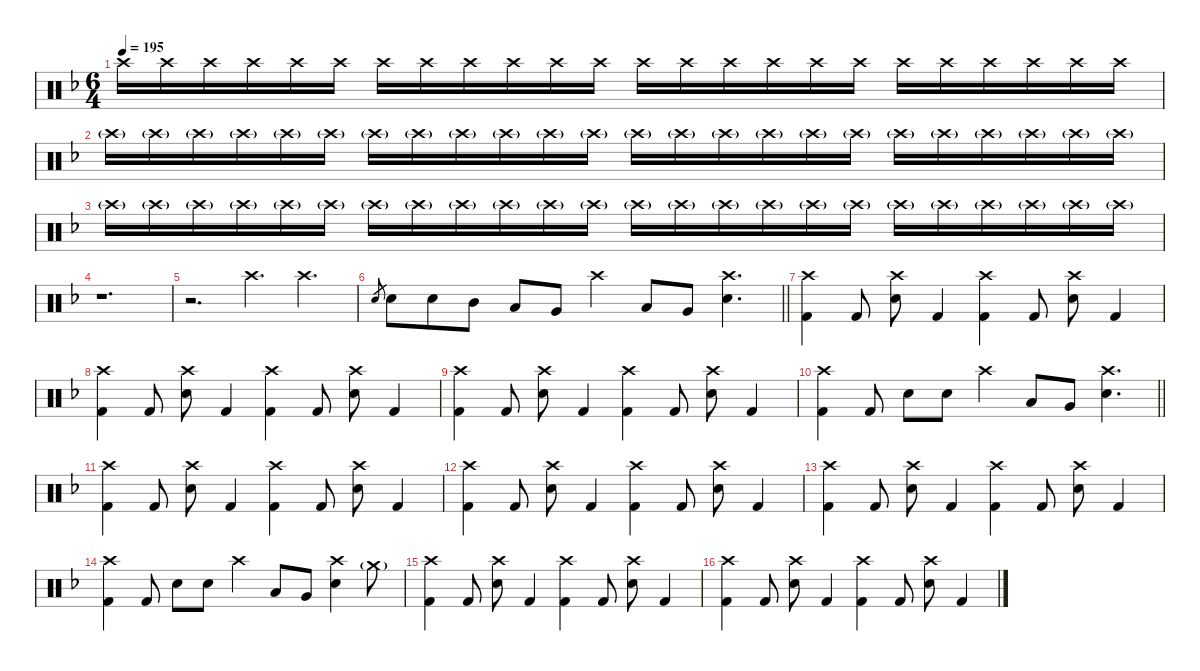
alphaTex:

\defaultSystemsLayout 4
\hideDynamics
\bracketExtendMode nobrackets
\singleTrackTrackNamePolicy hidden
\multiTrackTrackNamePolicy hidden
\firstSystemTrackNameMode fullname
\firstSystemTrackNameOrientation horizontal
\otherSystemsTrackNameOrientation horizontal
\track ("Drums" "drm.") {instrument percussion}
\staff {score}
\articulation defaults
\ts (6 4)
\beaming (8 3 3 3 3)
\tempo 195
\clef neutral
\ks dminor "Crash high (hit)"{acc forcenatural}.16{dy f beam Down} "Crash high (hit)"{acc forcenatural}.16{beam Down} "Crash high (hit)"{acc forcenatural}.16{beam Down} "Crash high (hit)"{acc forcenatural}.16{beam Down} "Crash high (hit)"{acc forcenatural}.16{beam Down} "Crash high (hit)"{acc forcenatural}.16{beam Down} "Crash high (hit)"{acc forcenatural}.16{beam Down} "Crash high (hit)"{acc forcenatural}.16{beam Down} "Crash high (hit)"{acc forcenatural}.16{beam Down} "Crash high (hit)"{acc forcenatural}.16{beam Down} "Crash high (hit)"{acc forcenatural}.16{beam Down} "Crash high (hit)"{acc forcenatural}.16{beam Down} "Crash high (hit)"{acc forcenatural}.16{beam Down} "Crash high (hit)"{acc forcenatural}.16{beam Down} "Crash high (hit)"{acc forcenatural}.16{beam Down} "Crash high (hit)"{acc forcenatural}.16{beam Down} "Crash high (hit)"{acc forcenatural}.16{beam Down} "Crash high (hit)"{acc forcenatural}.16{beam Down} "Crash high (hit)"{acc forcenatural}.16{beam Down} "Crash high (hit)"{acc forcenatural}.16{beam Down} "Crash high (hit)"{acc forcenatural}.16{beam Down} "Crash high (hit)"{acc forcenatural}.16{beam Down} "Crash high (hit)"{acc forcenatural}.16{beam Down} "Crash high (hit)"{acc forcenatural}.16{beam Down}
|
"Crash high (hit)"{g acc forcenatural}.16{dy mf beam Down} "Crash high (hit)"{g acc forcenatural}.16{beam Down} "Crash high (hit)"{g acc forcenatural}.16{beam Down} "Crash high (hit)"{g acc forcenatural}.16{beam Down} "Crash high (hit)"{g acc forcenatural}.16{beam Down} "Crash high (hit)"{g acc forcenatural}.16{beam Down} "Crash high (hit)"{g acc forcenatural}.16{beam Down} "Crash high (hit)"{g acc forcenatural}.16{beam Down} "Crash high (hit)"{g acc forcenatural}.16{beam Down} "Crash high (hit)"{g acc forcenatural}.16{beam Down} "Crash high (hit)"{g acc forcenatural}.16{beam Down} "Crash high (hit)"{g acc forcenatural}.16{beam Down} "Crash high (hit)"{g acc forcenatural}.16{beam Down} "Crash high (hit)"{g acc forcenatural}.16{beam Down} "Crash high (hit)"{g acc forcenatural}.16{beam Down} "Crash high (hit)"{g acc forcenatural}.16{beam Down} "Crash high (hit)"{g acc forcenatural}.16{beam Down} "Crash high (hit)"{g acc forcenatural}.16{beam Down} "Crash high (hit)"{g acc forcenatural}.16{beam Down} "Crash high (hit)"{g acc forcenatural}.16{beam Down} "Crash high (hit)"{g acc forcenatural}.16{beam Down} "Crash high (hit)"{g acc forcenatural}.16{beam Down} "Crash high (hit)"{g acc forcenatural}.16{beam Down} "Crash high (hit)"{g acc forcenatural}.16{beam Down} |
"Crash high (hit)"{g acc forcenatural}.16{beam Down} "Crash high (hit)"{g acc forcenatural}.16{beam Down} "Crash high (hit)"{g acc forcenatural}.16{beam Down} "Crash high (hit)"{g acc forcenatural}.16{beam Down} "Crash high (hit)"{g acc forcenatural}.16{beam Down} "Crash high (hit)"{g acc forcenatural}.16{beam Down} "Crash high (hit)"{g acc forcenatural}.16{beam Down} "Crash high (hit)"{g acc forcenatural}.16{beam Down} "Crash high (hit)"{g acc forcenatural}.16{beam Down} "Crash high (hit)"{g acc forcenatural}.16{beam Down} "Crash high (hit)"{g acc forcenatural}.16{beam Down} "Crash high (hit)"{g acc forcenatural}.16{beam Down} "Crash high (hit)"{g acc forcenatural}.16{beam Down} "Crash high (hit)"{g acc forcenatural}.16{beam Down} "Crash high (hit)"{g acc forcenatural}.16{beam Down} "Crash high (hit)"{g acc forcenatural}.16{beam Down} "Crash high (hit)"{g acc forcenatural}.16{beam Down} "Crash high (hit)"{g acc forcenatural}.16{beam Down} "Crash high (hit)"{g acc forcenatural}.16{beam Down} "Crash high (hit)"{g acc forcenatural}.16{beam Down} "Crash high (hit)"{g acc forcenatural}.16{beam Down} "Crash high (hit)"{g acc forcenatural}.16{beam Down} "Crash high (hit)"{g acc forcenatural}.16{beam Down} "Crash high (hit)"{g acc forcenatural}.16{beam Down} |
r.1{d beam Down} |
r.2{d beam Down} "Crash high (hit)"{acc forcenatural}.4{d dy f beam Down} "Crash high (hit)"{acc forcenatural}.4{d beam Down} |
\barLineRight lightlight "Electric Snare (hit)"{acc forcenatural}.8{gr dy mf beam Up} "Snare (hit) 2"{acc forcenatural}.8{dy f beam Down} "Snare (hit) 2"{acc forcenatural}.8{beam Down} "Mid Tom (hit)"{acc forcenatural}.8{beam Down} "Low Tom (hit)"{acc forcenatural}.8{beam Up} "Very Low Tom (hit)"{acc forcenatural}.8{beam Up} "Crash high (hit)"{acc forcenatural}.4{beam Down} "Low Tom (hit)"{acc forcenatural}.8{beam Up} "Very Low Tom (hit)"{acc forcenatural}.8{beam Up}
("Crash high (hit)"{acc forcenatural} "Snare (hit) 2"{acc forcenatural}).4{d beam Down} |
("Crash high (hit)"{acc forcenatural} "Kick (hit) 2"{acc forcenatural}).4{beam Down} "Kick (hit) 2"{acc forcenatural}.8{beam Up} ("Crash high (hit)"{acc forcenatural} "Snare (hit) 2"{acc forcenatural}).8{beam Down} "Kick (hit) 2"{acc forcenatural}.4{beam Up} ("Crash high (hit)"{acc forcenatural} "Kick (hit) 2"{acc forcenatural}).4{beam Down} "Kick (hit) 2"{acc forcenatural}.8{beam Up} ("Crash high (hit)"{acc forcenatural} "Snare (hit) 2"{acc forcenatural}).8{beam Down} "Kick (hit) 2"{acc forcenatural}.4{beam Up} |
("Crash high (hit)"{acc forcenatural} "Kick (hit) 2"{acc forcenatural}).4{beam Down} "Kick (hit) 2"{acc forcenatural}.8{beam Up} ("Crash high (hit)"{acc forcenatural} "Snare (hit) 2"{acc forcenatural}).8{beam Down} "Kick (hit) 2"{acc forcenatural}.4{beam Up} ("Crash high (hit)"{acc forcenatural} "Kick (hit) 2"{acc forcenatural}).4{beam Down} "Kick (hit) 2"{acc forcenatural}.8{beam Up} ("Crash high (hit)"{acc forcenatural} "Snare (hit) 2"{acc forcenatural}).8{beam Down} "Kick (hit) 2"{acc forcenatural}.4{beam Up} |
("Crash high (hit)"{acc forcenatural} "Kick (hit) 2"{acc forcenatural}).4{beam Down} "Kick (hit) 2"{acc forcenatural}.8{beam Up} ("Crash high (hit)"{acc forcenatural} "Snare (hit) 2"{acc forcenatural}).8{beam Down} "Kick (hit) 2"{acc forcenatural}.4{beam Up} ("Crash high (hit)"{acc forcenatural} "Kick (hit) 2"{acc forcenatural}).4{beam Down} "Kick (hit) 2"{acc forcenatural}.8{beam Up} ("Crash high (hit)"{acc forcenatural} "Snare (hit) 2"{acc forcenatural}).8{beam Down} "Kick (hit) 2"{acc forcenatural}.4{beam Up} |
\barLineRight lightlight
("Crash high (hit)"{acc forcenatural} "Kick (hit) 2"{acc forcenatural}).4{beam Down} "Kick (hit) 2"{acc forcenatural}.8{beam Up} "Snare (hit) 2"{acc forcenatural}.8{beam Down} "Snare (hit) 2"{acc forcenatural}.8{beam Down} "Crash high (hit)"{acc forcenatural}.4{beam Down} "Low Tom (hit)"{acc forcenatural}.8{beam Up} "Very Low Tom (hit)"{acc forcenatural}.8{beam Up} ("Crash high (hit)"{acc forcenatural} "Snare (hit) 2"{acc forcenatural}).4{d beam Down} |
("Crash high (hit)"{acc forcenatural} "Kick (hit) 2"{acc forcenatural}).4{beam Down} "Kick (hit) 2"{acc forcenatural}.8{beam Up} ("Crash high (hit)"{acc forcenatural} "Snare (hit) 2"{acc forcenatural}).8{beam Down} "Kick (hit) 2"{acc forcenatural}.4{beam Up} ("Crash high (hit)"{acc forcenatural} "Kick (hit) 2"{acc forcenatural}).4{beam Down} "Kick (hit) 2"{acc forcenatural}.8{beam Up} ("Crash high (hit)"{acc forcenatural} "Snare (hit) 2"{acc forcenatural}).8{beam Down} "Kick (hit) 2"{acc forcenatural}.4{beam Up} |
("Crash high (hit)"{acc forcenatural} "Kick (hit) 2"{acc forcenatural}).4{beam Down} "Kick (hit) 2"{acc forcenatural}.8{beam Up} ("Crash high (hit)"{acc forcenatural} "Snare (hit) 2"{acc forcenatural}).8{beam Down} "Kick (hit) 2"{acc forcenatural}.4{beam Up} ("Crash high (hit)"{acc forcenatural} "Kick (hit) 2"{acc forcenatural}).4{beam Down} "Kick (hit) 2"{acc forcenatural}.8{beam Up} ("Crash high (hit)"{acc forcenatural} "Snare (hit) 2"{acc forcenatural}).8{beam Down} "Kick (hit) 2"{acc forcenatural}.4{beam Up} |
("Crash high (hit)"{acc forcenatural} "Kick (hit) 2"{acc forcenatural}).4{beam Down} "Kick (hit) 2"{acc forcenatural}.8{beam Up} ("Crash high (hit)"{acc forcenatural} "Snare (hit) 2"{acc forcenatural}).8{beam Down} "Kick (hit) 2"{acc forcenatural}.4{beam Up} ("Crash high (hit)"{acc forcenatural} "Kick (hit) 2"{acc forcenatural}).4{beam Down} "Kick (hit) 2"{acc forcenatural}.8{beam Up} ("Crash high (hit)"{acc forcenatural} "Snare (hit) 2"{acc forcenatural}).8{beam Down} "Kick (hit) 2"{acc forcenatural}.4{beam Up} |
("Crash high (hit)"{acc forcenatural} "Kick (hit) 2"{acc forcenatural}).4{beam Down} "Kick (hit) 2"{acc forcenatural}.8{beam Up} "Snare (hit) 2"{acc forcenatural}.8{beam Down} "Snare (hit) 2"{acc forcenatural}.8{beam Down} "Crash high (hit)"{acc forcenatural}.4{beam Down} "Low Tom (hit)"{acc forcenatural}.8{beam Up} "Very Low Tom (hit)"{acc forcenatural}.8{beam Up} ("Crash high (hit)"{acc forcenatural} "Snare (hit) 2"{acc forcenatural}).4{beam Down} "Crash medium (hit)"{g acc forcenatural}.8{dy mf beam Down} |
("Crash high (hit)"{acc forcenatural} "Kick (hit) 2"{acc forcenatural}).4{dy f beam Down} "Kick (hit) 2"{acc forcenatural}.8{beam Up} ("Crash high (hit)"{acc forcenatural} "Snare (hit) 2"{acc forcenatural}).8{beam Down} "Kick (hit) 2"{acc forcenatural}.4{beam Up} ("Crash high (hit)"{acc forcenatural} "Kick (hit) 2"{acc forcenatural}).4{beam Down} "Kick (hit) 2"{acc forcenatural}.8{beam Up} ("Crash high (hit)"{acc forcenatural} "Snare (hit) 2"{acc forcenatural}).8{beam Down} "Kick (hit) 2"{acc forcenatural}.4{beam Up} |
("Crash high (hit)"{acc forcenatural} "Kick (hit) 2"{acc forcenatural}).4{beam Down} "Kick (hit) 2"{acc forcenatural}.8{beam Up} ("Crash high (hit)"{acc forcenatural} "Snare (hit) 2"{acc forcenatural}).8{beam Down} "Kick (hit) 2"{acc forcenatural}.4{beam Up} ("Crash high (hit)"{acc forcenatural} "Kick (hit) 2"{acc forcenatural}).4{beam Down} "Kick (hit) 2"{acc forcenatural}.8{beam Up} ("Crash high (hit)"{acc forcenatural} "Snare (hit) 2"{acc forcenatural}).8{beam Down} "Kick (hit) 2"{acc forcenatural}.4{beam Up}
